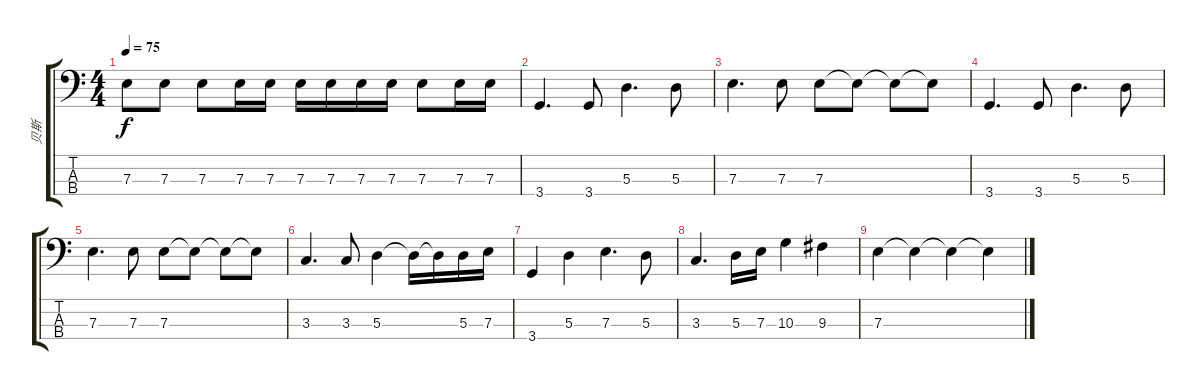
\track ("贝斯" "贝斯") {instrument acousticbass}
\staff {score tabs}
\tuning (G2 D2 A1 E1) {hide}
\ts (4 4)
\tempo 75
\clef f4
\ks c
7.3.8{dy f} 7.3.8 7.3.8 7.3.16 7.3.16 7.3.16 7.3.16 7.3.16 7.3.16 7.3.8 7.3.16 7.3.16 |
3.4.4{d} 3.4.8 5.3.4{d} 5.3.8 |
7.3.4{d} 7.3.8 7.3.8 7.3{t}.8 7.3{t}.8 7.3{t}.8 |
3.4.4{d} 3.4.8 5.3.4{d} 5.3.8 |
7.3.4{d} 7.3.8 7.3.8 7.3{t}.8 7.3{t}.8 7.3{t}.8 |
3.3.4{d} 3.3.8 5.3.4 5.3{t}.16 5.3{t}.16 5.3.16 7.3.16 |
3.4.4 5.3.4 7.3.4{d} 5.3.8 |
3.3.4{d} 5.3.16 7.3.16 10.3.4 9.3.4 |
7.3.4 7.3{t}.4 7.3{t}.4 7.3{t}.4
